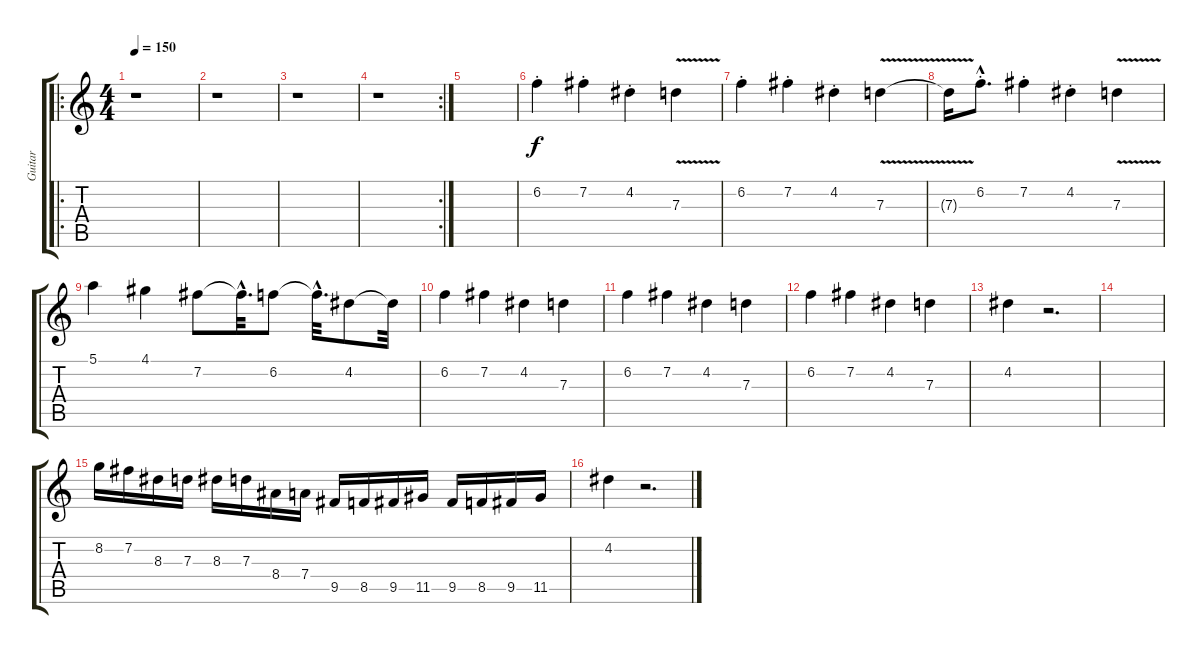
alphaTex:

\track ("Guitar" "Guitar") {instrument electricguitarjazz}
\staff {score tabs}
\tuning (E4 B3 G3 D3 A2 E2) {hide}
\ro
\ts (4 4)
\tempo 150
\clef g2
\ks c
r.1{dy f} |
r.1 |
r.1 |
\rc 2
r.1 |
|
6.2{st}.4 7.2{st}.4 4.2{st}.4 7.3{v}.4 |
6.2{st}.4 7.2{st}.4 4.2{st}.4 7.3{v}.4 |
7.3{t}.16 6.2{hac st}.8{d} 7.2{st}.4 4.2{st}.4 7.3{v}.4 |
5.1.4 4.1.4 7.2.8 7.2{hac t}.32{d} 6.2.8 6.2{hac t}.32{d} 4.2.8 4.2{t}.32 |
6.2.4 7.2.4 4.2.4 7.3.4 |
6.2.4 7.2.4 4.2.4 7.3.4 |
6.2.4 7.2.4 4.2.4 7.3.4 |
4.2.4 r.2{d} |
|
8.2.16 7.2.16 8.3.16 7.3.16 8.3.16 7.3.16 8.4.16 7.4.16 9.5.16 8.5.16 9.5.16 11.5.16 9.5.16 8.5.16 9.5.16 11.5.16 |
4.2.4 r.2{d}
